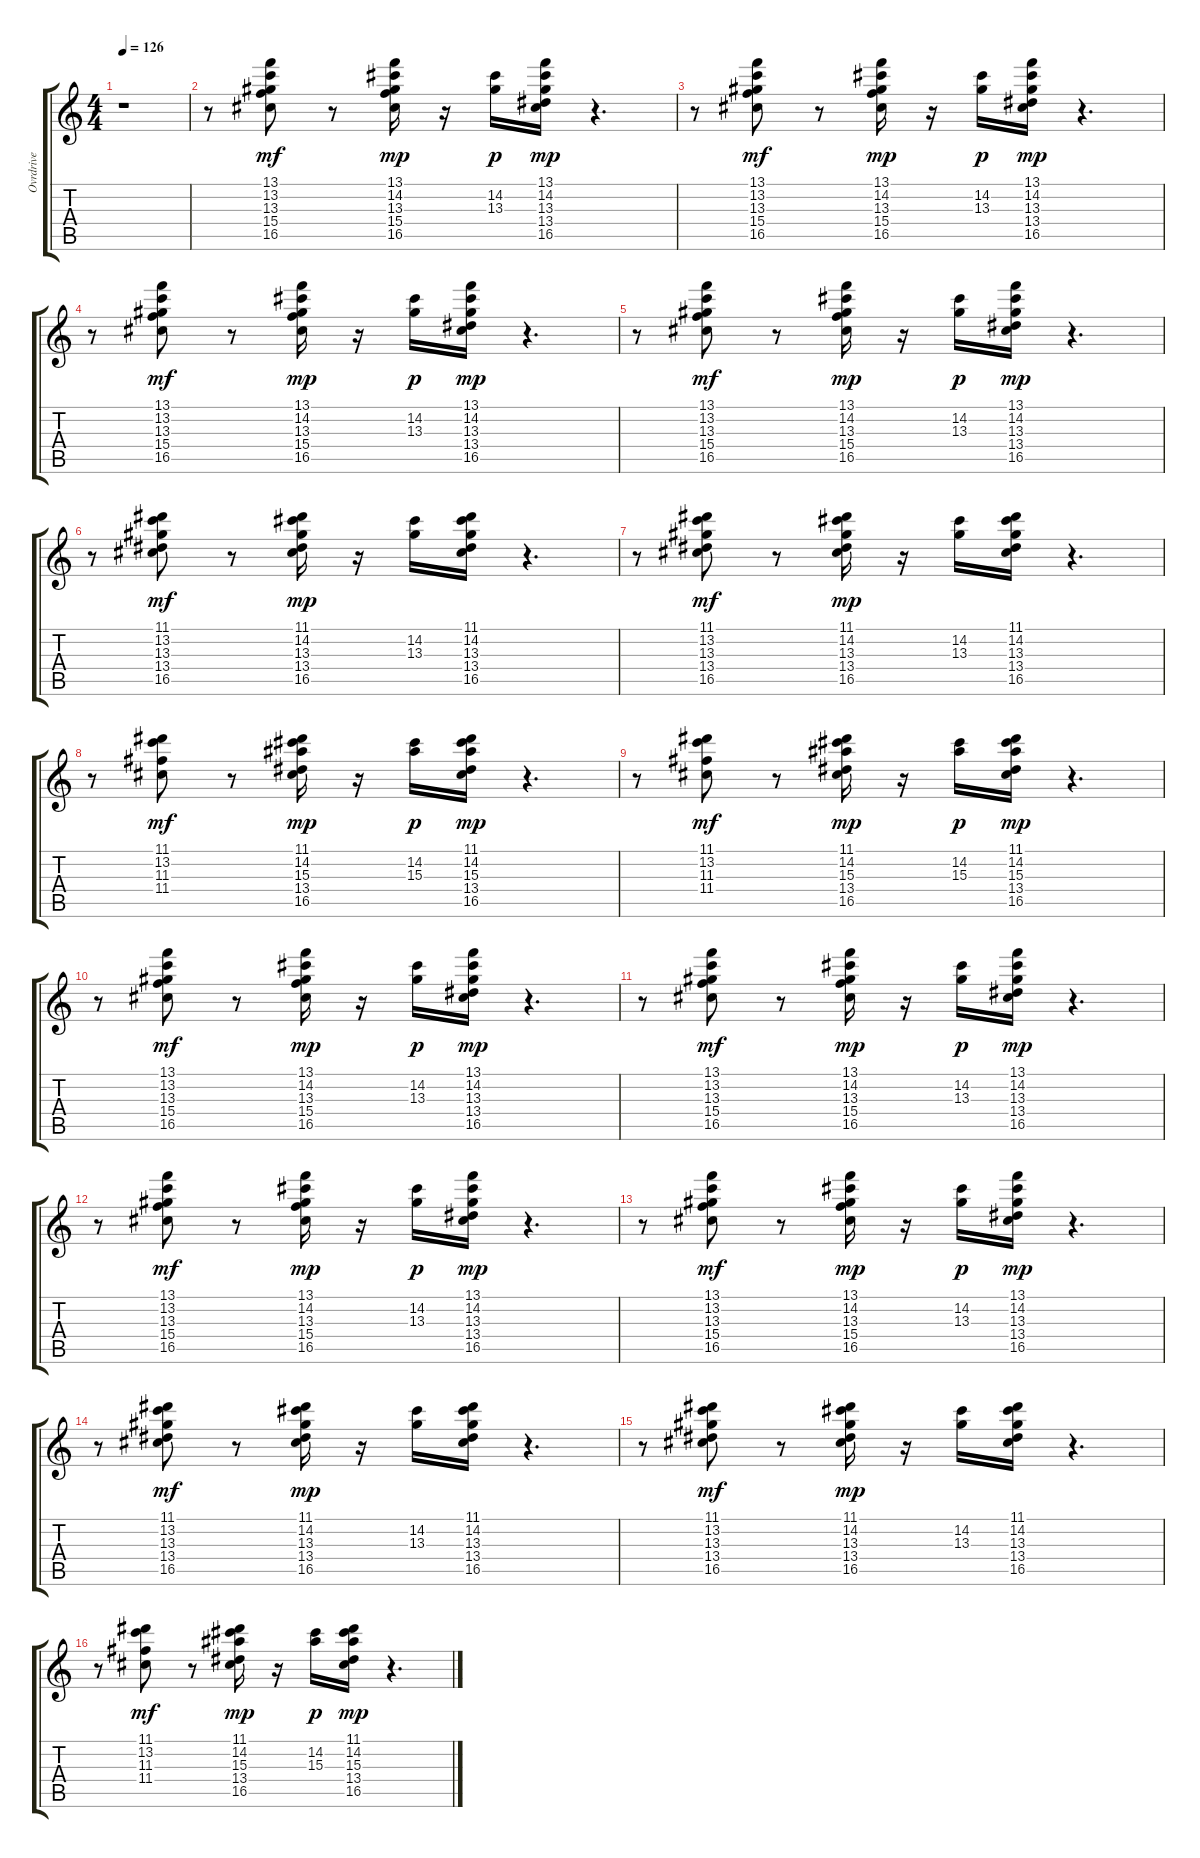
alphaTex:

\track ("Ovrdrive" "Ovrdrive") {instrument overdrivenguitar}
\staff {score tabs}
\tuning (E4 B3 G3 D3 A2 E2) {hide}
\ts (4 4)
\tempo 126
\clef g2
\ks c
r.1{dy f} |
r.8 (13.1 13.2 13.3 15.4 16.5).8{dy mf balance 13} r.8 (13.1 14.2 13.3 15.4 16.5).16{dy mp} r.16 (14.2 13.3).16{dy p} (13.1 14.2 13.3 13.4 16.5).16{dy mp} r.4{d} |
r.8 (13.1 13.2 13.3 15.4 16.5).8{dy mf} r.8 (13.1 14.2 13.3 15.4 16.5).16{dy mp} r.16 (14.2 13.3).16{dy p} (13.1 14.2 13.3 13.4 16.5).16{dy mp} r.4{d} |
r.8 (13.1 13.2 13.3 15.4 16.5).8{dy mf} r.8 (13.1 14.2 13.3 15.4 16.5).16{dy mp} r.16 (14.2 13.3).16{dy p} (13.1 14.2 13.3 13.4 16.5).16{dy mp} r.4{d} |
r.8 (13.1 13.2 13.3 15.4 16.5).8{dy mf} r.8 (13.1 14.2 13.3 15.4 16.5).16{dy mp} r.16 (14.2 13.3).16{dy p} (13.1 14.2 13.3 13.4 16.5).16{dy mp} r.4{d} |
r.8 (11.1 13.2 13.3 13.4 16.5).8{dy mf} r.8 (11.1 14.2 13.3 13.4 16.5).16{dy mp} r.16 (14.2 13.3).16 (11.1 14.2 13.3 13.4 16.5).16 r.4{d} |
r.8 (11.1 13.2 13.3 13.4 16.5).8{dy mf} r.8 (11.1 14.2 13.3 13.4 16.5).16{dy mp} r.16 (14.2 13.3).16 (11.1 14.2 13.3 13.4 16.5).16 r.4{d} |
r.8 (11.1 13.2 11.3 11.4).8{dy mf} r.8 (11.1 14.2 15.3 13.4 16.5).16{dy mp} r.16 (14.2 15.3).16{dy p} (11.1 14.2 15.3 13.4 16.5).16{dy mp} r.4{d} |
r.8 (11.1 13.2 11.3 11.4).8{dy mf} r.8 (11.1 14.2 15.3 13.4 16.5).16{dy mp} r.16 (14.2 15.3).16{dy p} (11.1 14.2 15.3 13.4 16.5).16{dy mp} r.4{d} |
r.8 (13.1 13.2 13.3 15.4 16.5).8{dy mf} r.8 (13.1 14.2 13.3 15.4 16.5).16{dy mp} r.16 (14.2 13.3).16{dy p} (13.1 14.2 13.3 13.4 16.5).16{dy mp} r.4{d} |
r.8 (13.1 13.2 13.3 15.4 16.5).8{dy mf} r.8 (13.1 14.2 13.3 15.4 16.5).16{dy mp} r.16 (14.2 13.3).16{dy p} (13.1 14.2 13.3 13.4 16.5).16{dy mp} r.4{d} |
r.8 (13.1 13.2 13.3 15.4 16.5).8{dy mf} r.8 (13.1 14.2 13.3 15.4 16.5).16{dy mp} r.16 (14.2 13.3).16{dy p} (13.1 14.2 13.3 13.4 16.5).16{dy mp} r.4{d} |
r.8 (13.1 13.2 13.3 15.4 16.5).8{dy mf} r.8 (13.1 14.2 13.3 15.4 16.5).16{dy mp} r.16 (14.2 13.3).16{dy p} (13.1 14.2 13.3 13.4 16.5).16{dy mp} r.4{d} |
r.8 (11.1 13.2 13.3 13.4 16.5).8{dy mf} r.8 (11.1 14.2 13.3 13.4 16.5).16{dy mp} r.16 (14.2 13.3).16 (11.1 14.2 13.3 13.4 16.5).16 r.4{d} |
r.8 (11.1 13.2 13.3 13.4 16.5).8{dy mf} r.8 (11.1 14.2 13.3 13.4 16.5).16{dy mp} r.16 (14.2 13.3).16 (11.1 14.2 13.3 13.4 16.5).16 r.4{d} |
r.8 (11.1 13.2 11.3 11.4).8{dy mf} r.8 (11.1 14.2 15.3 13.4 16.5).16{dy mp} r.16 (14.2 15.3).16{dy p} (11.1 14.2 15.3 13.4 16.5).16{dy mp} r.4{d}
